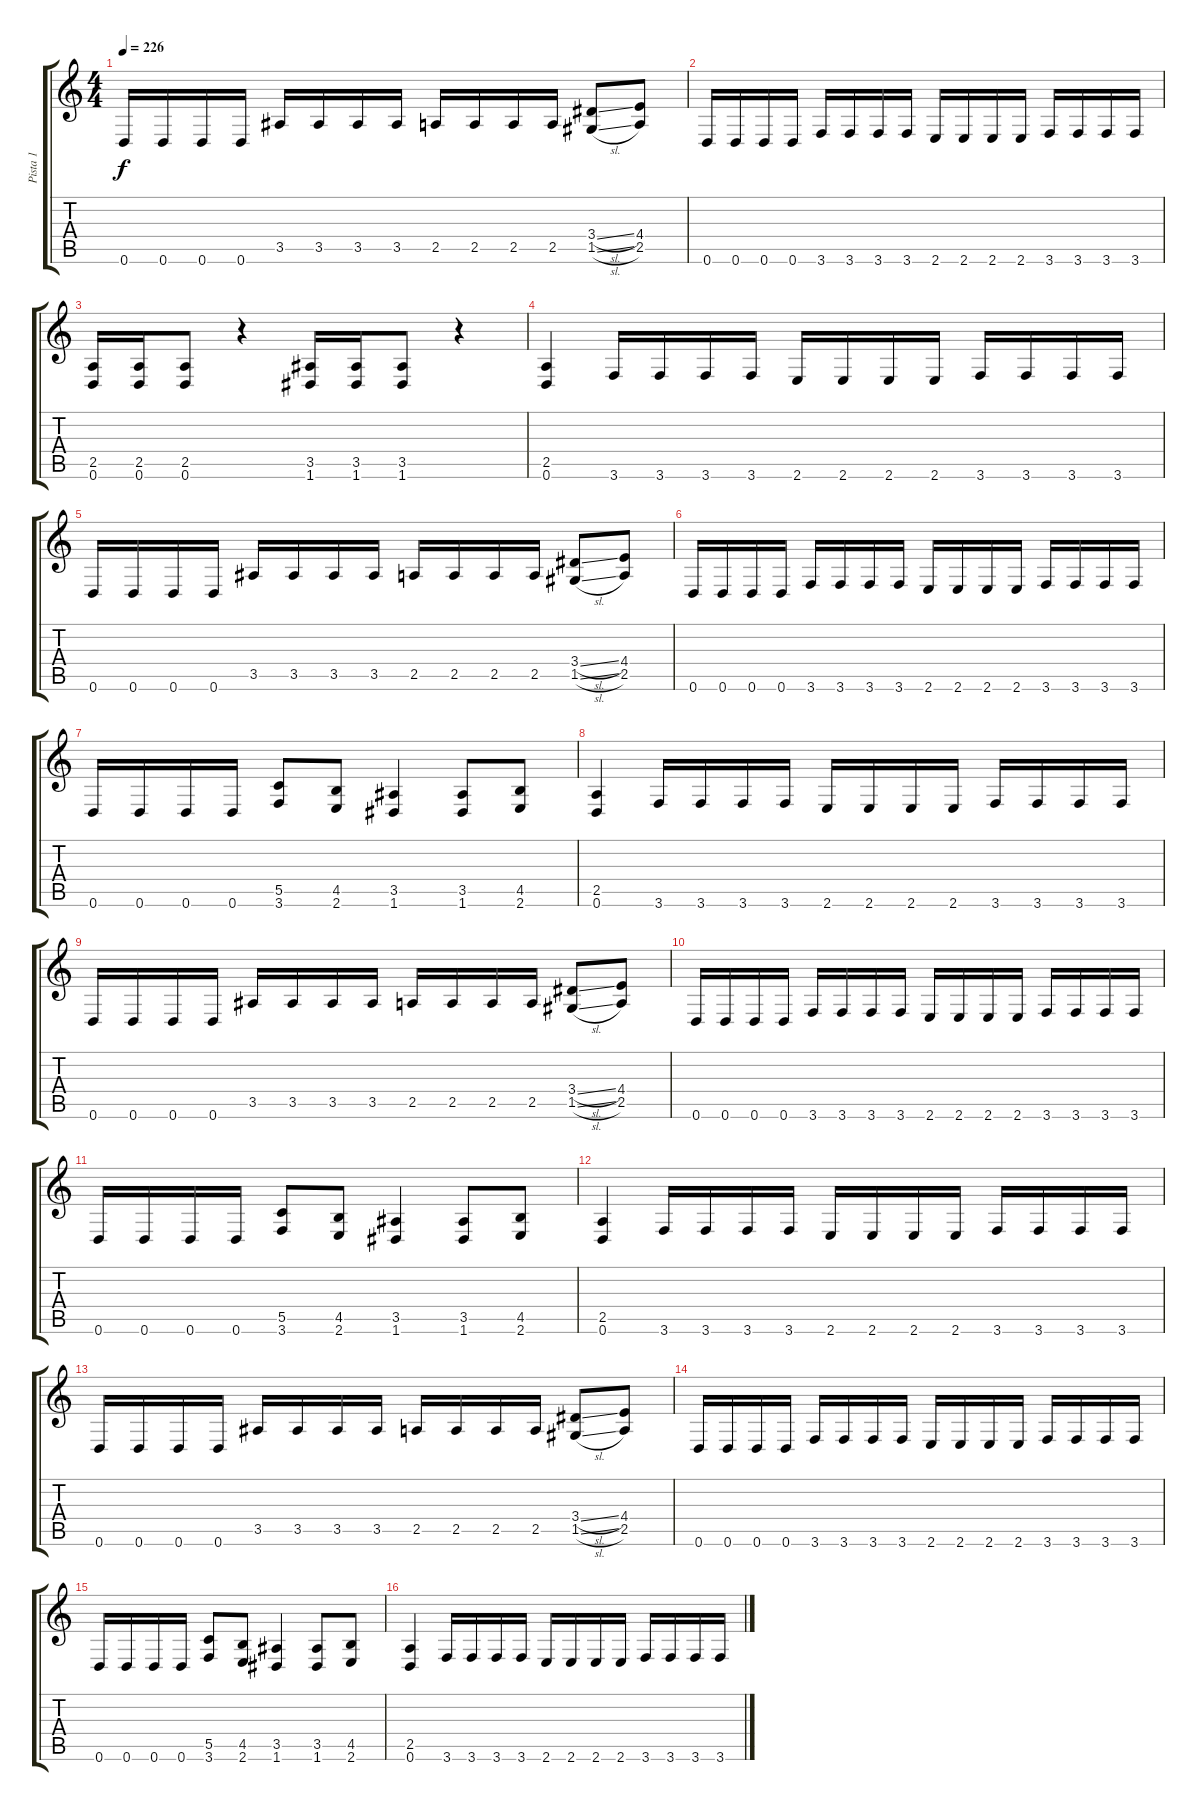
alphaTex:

\track ("Pista 1" "Pista 1") {instrument distortionguitar}
\staff {score tabs}
\tuning (D4 A3 F3 C3 G2 D2) {hide}
\ts (4 4)
\tempo 226
\clef g2
\ks c
0.6.16{dy f} 0.6.16 0.6.16 0.6.16 3.5.16 3.5.16 3.5.16 3.5.16 2.5.16 2.5.16 2.5.16 2.5.16 (3.4{sl} 1.5{sl}).8 (4.4 2.5).8 |
0.6.16 0.6.16 0.6.16 0.6.16 3.6.16 3.6.16 3.6.16 3.6.16 2.6.16 2.6.16 2.6.16 2.6.16 3.6.16 3.6.16 3.6.16 3.6.16 |
(2.5 0.6).16 (2.5 0.6).16 (2.5 0.6).8 r.4 (3.5 1.6).16 (3.5 1.6).16 (3.5 1.6).8 r.4 |
(2.5 0.6).4 3.6.16 3.6.16 3.6.16 3.6.16 2.6.16 2.6.16 2.6.16 2.6.16 3.6.16 3.6.16 3.6.16 3.6.16 |
0.6.16 0.6.16 0.6.16 0.6.16 3.5.16 3.5.16 3.5.16 3.5.16 2.5.16 2.5.16 2.5.16 2.5.16 (3.4{sl} 1.5{sl}).8 (4.4 2.5).8 |
0.6.16 0.6.16 0.6.16 0.6.16 3.6.16 3.6.16 3.6.16 3.6.16 2.6.16 2.6.16 2.6.16 2.6.16 3.6.16 3.6.16 3.6.16 3.6.16 |
0.6.16 0.6.16 0.6.16 0.6.16 (5.5 3.6).8 (4.5 2.6).8 (3.5 1.6).4 (3.5 1.6).8 (4.5 2.6).8 |
(2.5 0.6).4 3.6.16 3.6.16 3.6.16 3.6.16 2.6.16 2.6.16 2.6.16 2.6.16 3.6.16 3.6.16 3.6.16 3.6.16 |
0.6.16 0.6.16 0.6.16 0.6.16 3.5.16 3.5.16 3.5.16 3.5.16 2.5.16 2.5.16 2.5.16 2.5.16 (3.4{sl} 1.5{sl}).8 (4.4 2.5).8 |
0.6.16 0.6.16 0.6.16 0.6.16 3.6.16 3.6.16 3.6.16 3.6.16 2.6.16 2.6.16 2.6.16 2.6.16 3.6.16 3.6.16 3.6.16 3.6.16 |
0.6.16 0.6.16 0.6.16 0.6.16 (5.5 3.6).8 (4.5 2.6).8 (3.5 1.6).4 (3.5 1.6).8 (4.5 2.6).8 |
(2.5 0.6).4 3.6.16 3.6.16 3.6.16 3.6.16 2.6.16 2.6.16 2.6.16 2.6.16 3.6.16 3.6.16 3.6.16 3.6.16 |
0.6.16 0.6.16 0.6.16 0.6.16 3.5.16 3.5.16 3.5.16 3.5.16 2.5.16 2.5.16 2.5.16 2.5.16 (3.4{sl} 1.5{sl}).8 (4.4 2.5).8 |
0.6.16 0.6.16 0.6.16 0.6.16 3.6.16 3.6.16 3.6.16 3.6.16 2.6.16 2.6.16 2.6.16 2.6.16 3.6.16 3.6.16 3.6.16 3.6.16 |
0.6.16 0.6.16 0.6.16 0.6.16 (5.5 3.6).8 (4.5 2.6).8 (3.5 1.6).4 (3.5 1.6).8 (4.5 2.6).8 |
(2.5 0.6).4 3.6.16 3.6.16 3.6.16 3.6.16 2.6.16 2.6.16 2.6.16 2.6.16 3.6.16 3.6.16 3.6.16 3.6.16
